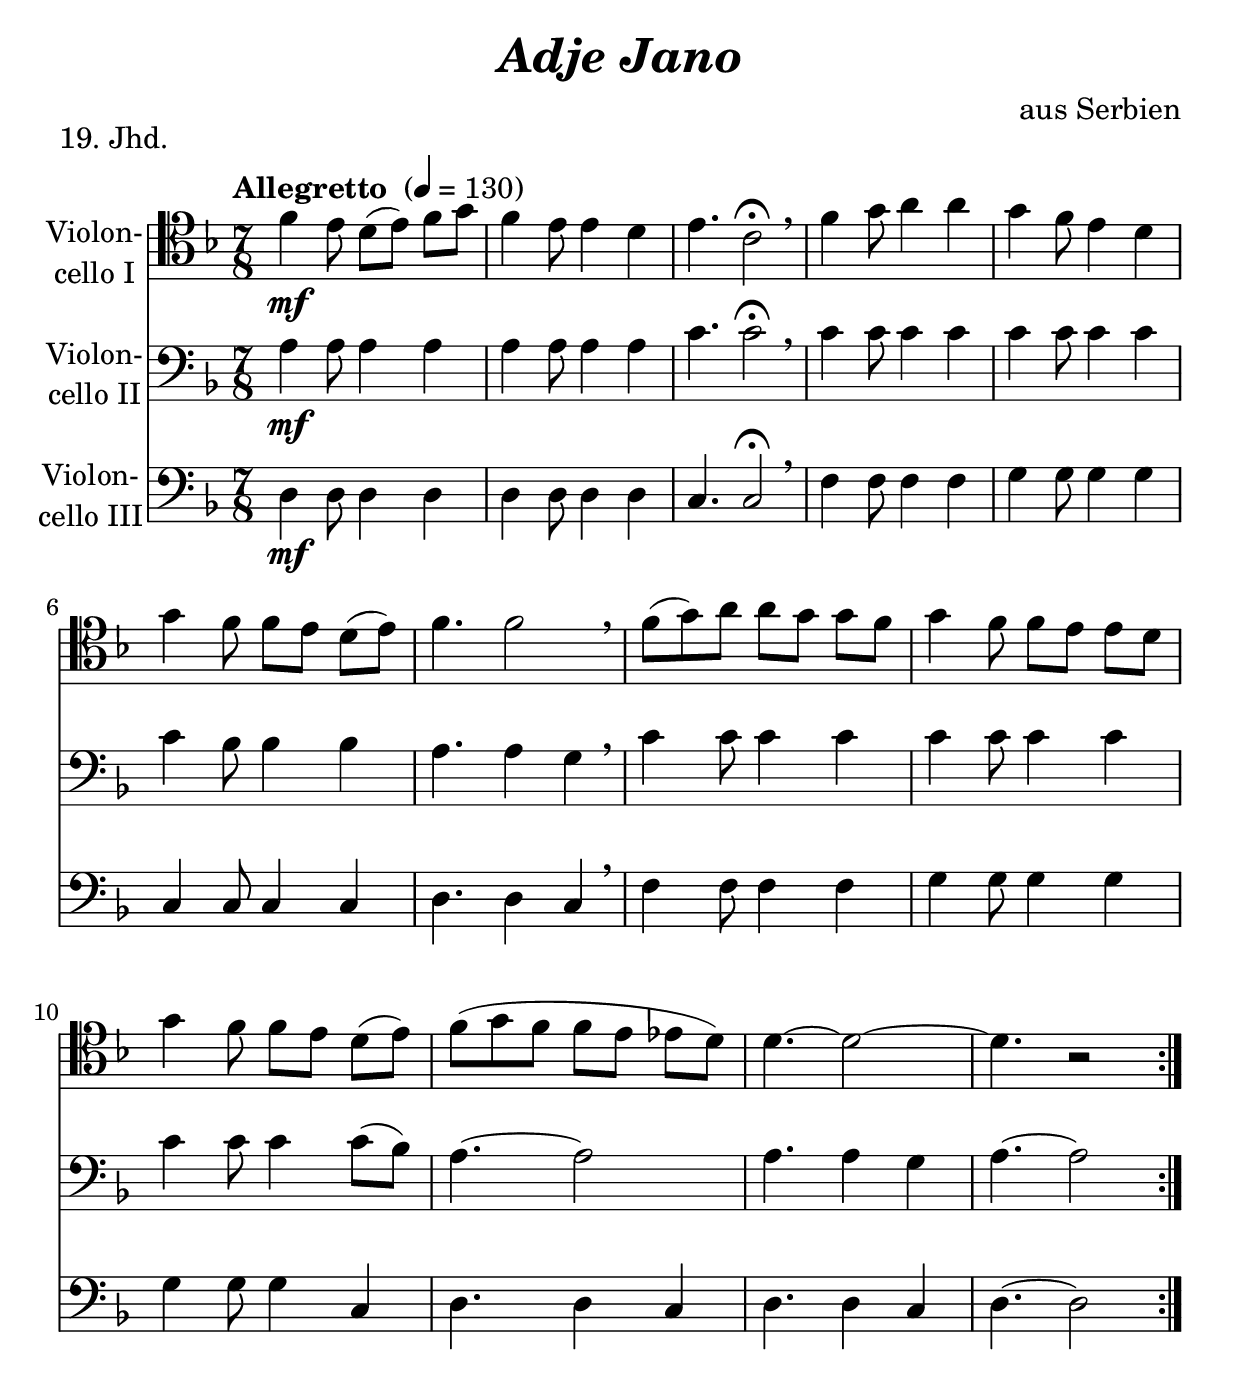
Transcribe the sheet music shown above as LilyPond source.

\version "2.18.2"
\include "deutsch.ly"

#(set-global-staff-size 26)

\header {
  title     = \markup \bold \italic "Adje Jano"
  composer  = "aus Serbien"
%  arranger  = ""
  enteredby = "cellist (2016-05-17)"
  piece     = "19. Jhd."
}

voiceconsts = {
  \key e \minor
  \time 7/8
  \clef "bass"
  \tempo "Allegretto " 4=130
  \numericTimeSignature
%  \compressFullBarRests
  \set tupletSpannerDuration = #(ly:make-moment 1 4)
  % Set default beaming for all staves
  \set Timing.beamExceptions = #'()
  \set Timing.baseMoment     = #(ly:make-moment 1 8)
  \set Timing.beatStructure  = #'(3 2 2)
}

mist = "string ensemble 1"
%miba = "trombone"
miba = "bassoon"
mivc = "trombone"
mikl = "concertina"
%miba = "electric bass (finger)"

boxa = { \bar "||" \mark \markup \box \bold "A" }
boxb = { \bar "||" \mark \markup \box \bold "B" }
boxc = { \bar "||" \mark \markup \box \bold "C" }
boxd = { \bar "||" \mark \markup \box \bold "D" }

va = \relative c'' {
  \voiceconsts
  \clef "tenor"
  
  \repeat volta 2 {
    g4\mf fis8 e( fis) g a
    g4 fis8 fis4 e
    fis4. d2\fermata \breathe
    g4 a8 h4 h

    a g8 fis4 e
    a g8 g fis e( fis)
    g4. g2 \breathe
    g8( a) h h a a g

    a4 g8 g fis fis e
    a4 g8 g fis e( fis)
    g( a g g fis f e)
    e4.~ e2~
    e4. r2
  }
}

vb = \relative c' {
  \voiceconsts

  \repeat volta 2 {
    h4\mf h8 h4 h
    h h8 h4 h
    d4. d2\fermata \breathe
    d4 d8 d4 d

    d d8 d4 d
    d c8 c4 c
    h4. h4 a \breathe
    d d8 d4 d

    d d8 d4 d
    d d8 d4 d8( c)
    h4.~ h2
    h4. h4 a
    h4.~ h2
  }
}

vc = \relative c {
  \voiceconsts

  \repeat volta 2 {
    e4\mf e8 e4 e
    e e8 e4 e
    d4. d2\fermata \breathe
    g4 g8 g4 g

    a a8 a4 a
    d, d8 d4 d
    e4. e4 d \breathe
    g g8 g4 g

    a a8 a4 a
    a a8 a4 d,
    e4. e4 d
    e4. e4 d
    e4.~ e2
  }
}


music = <<
      \new Staff {
        \set Staff.midiInstrument = \mist
        \set Staff.instrumentName = \markup \center-column { "Violon-" "cello I" }
        \transpose e d { \va }
      }

      \new Staff {
        \set Staff.midiInstrument = \miba
        \set Staff.instrumentName = \markup \center-column { "Violon-" "cello II" }
        \transpose e d { \vb }
      }

      \new Staff {
        \set Staff.midiInstrument = \miba
        \set Staff.instrumentName = \markup \center-column { "Violon-" "cello III" }
        \transpose e d { \vc }
      }
>>

\book {
  \score {
   \music
    \layout {}
  }

  \score {
    \unfoldRepeats \music

    \midi {
      \context {
        \Score
      }
    }
  }
}
